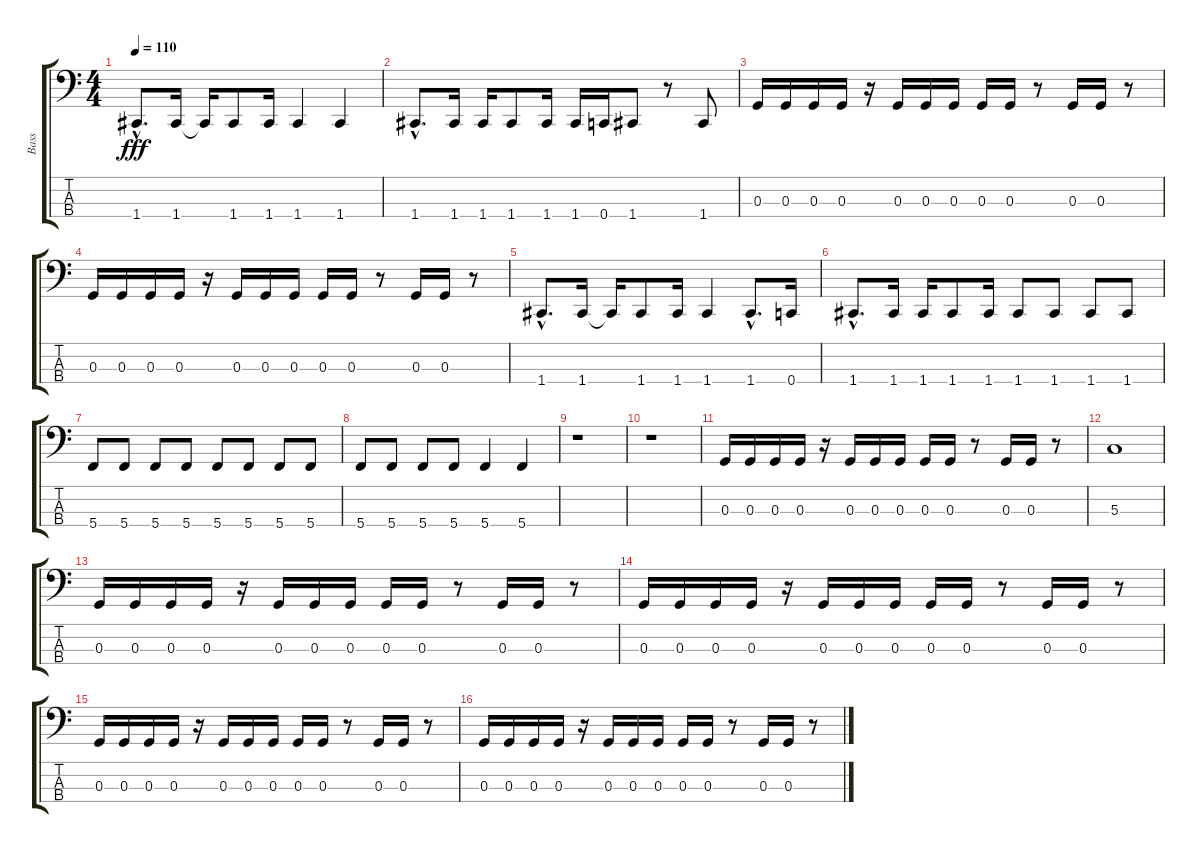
\track ("Bass" "Bass") {instrument electricbasspick}
\staff {score tabs}
\tuning (F2 C2 G1 C1) {hide}
\ts (4 4)
\tempo 110
\clef f4
\ks c
1.4{hac}.8{d dy fff} 1.4.16 1.4{t}.16 1.4.8 1.4.16 1.4.4 1.4.4 |
1.4{hac}.8{d} 1.4.16 1.4.16 1.4.8 1.4.16 1.4.16 0.4.16 1.4.8 r.8 1.4.8 |
0.3.16 0.3.16 0.3.16 0.3.16 r.16 0.3.16 0.3.16 0.3.16 0.3.16 0.3.16 r.8 0.3.16 0.3.16 r.8 |
0.3.16 0.3.16 0.3.16 0.3.16 r.16 0.3.16 0.3.16 0.3.16 0.3.16 0.3.16 r.8 0.3.16 0.3.16 r.8 |
1.4{hac}.8{d} 1.4.16 1.4{t}.16 1.4.8 1.4.16 1.4.4 1.4{hac}.8{d} 0.4.16 |
1.4{hac}.8{d} 1.4.16 1.4.16 1.4.8 1.4.16 1.4.8 1.4.8 1.4.8 1.4.8 |
5.4.8 5.4.8 5.4.8 5.4.8 5.4.8 5.4.8 5.4.8 5.4.8 |
5.4.8 5.4.8 5.4.8 5.4.8 5.4.4 5.4.4 |
r.1 |
r.1 |
0.3.16 0.3.16 0.3.16 0.3.16 r.16 0.3.16 0.3.16 0.3.16 0.3.16 0.3.16 r.8 0.3.16 0.3.16 r.8 |
5.3.1 |
0.3.16 0.3.16 0.3.16 0.3.16 r.16 0.3.16 0.3.16 0.3.16 0.3.16 0.3.16 r.8 0.3.16 0.3.16 r.8 |
0.3.16 0.3.16 0.3.16 0.3.16 r.16 0.3.16 0.3.16 0.3.16 0.3.16 0.3.16 r.8 0.3.16 0.3.16 r.8 |
0.3.16 0.3.16 0.3.16 0.3.16 r.16 0.3.16 0.3.16 0.3.16 0.3.16 0.3.16 r.8 0.3.16 0.3.16 r.8 |
0.3.16 0.3.16 0.3.16 0.3.16 r.16 0.3.16 0.3.16 0.3.16 0.3.16 0.3.16 r.8 0.3.16 0.3.16 r.8
